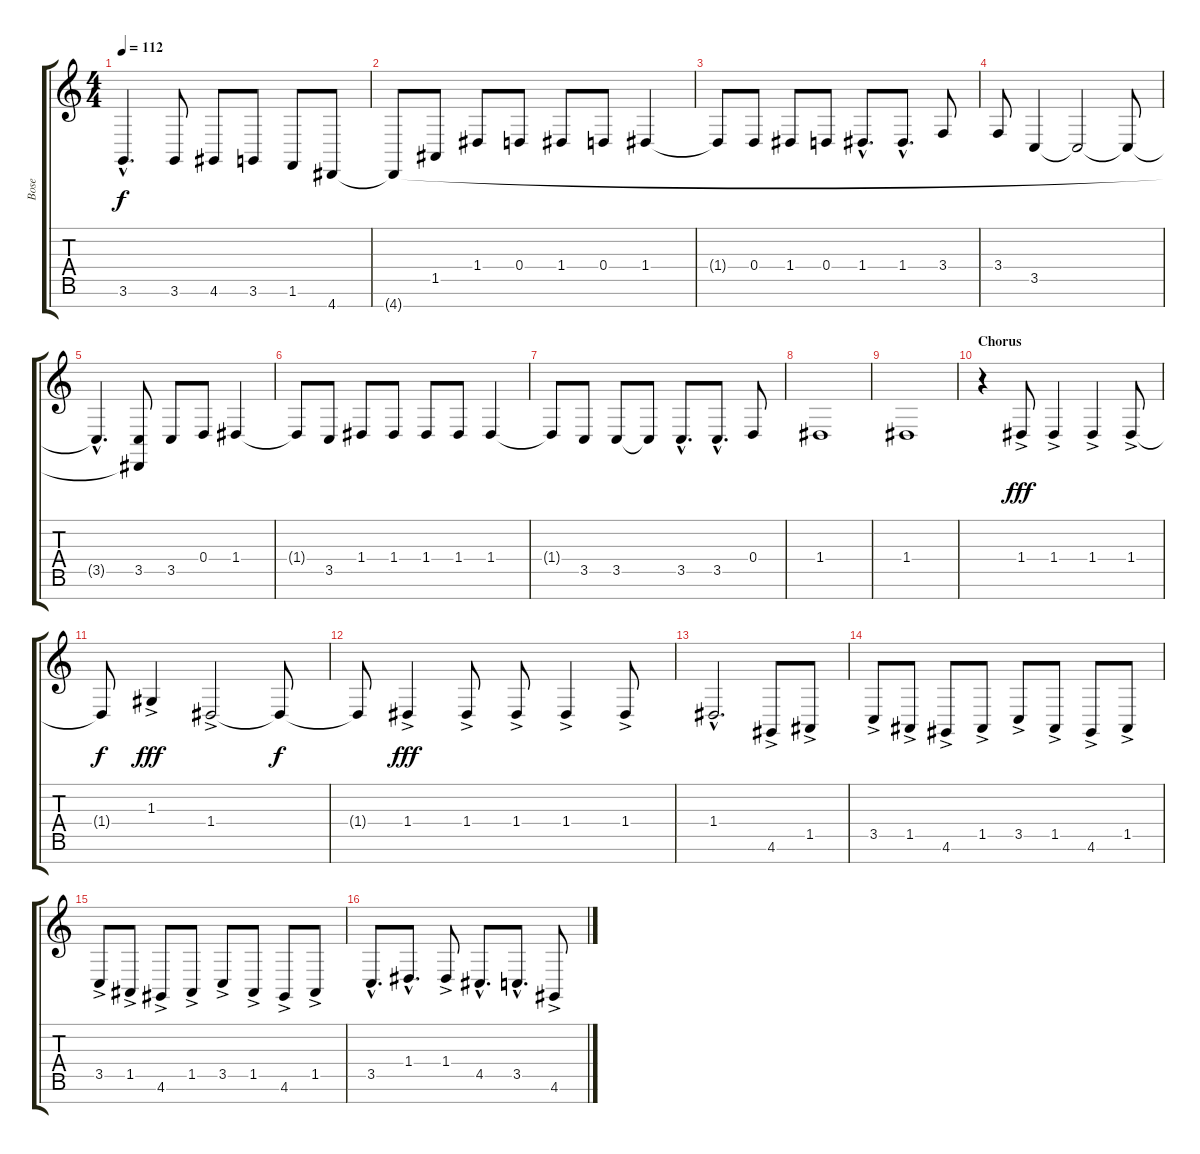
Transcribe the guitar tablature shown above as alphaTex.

\track ("Bose" "Bose") {instrument brightacousticpiano}
\staff {score tabs}
\tuning (E4 B3 G3 D3 A2 E2 B1) {hide}
\ts (4 4)
\tempo 112
\clef g2
\ks c
3.6{hac t}.4{d dy f} 3.6.8 4.6.8 3.6.8 1.6.8 4.7.8 |
4.7{t}.8 1.5.8 1.4.8 0.4.8 1.4.8 0.4.8 1.4.4 |
1.4{t}.8 0.4.8 1.4.8 0.4.8 1.4{hac}.8{d} 1.4{hac}.8{d} 3.4.8 |
3.4.8 3.5.4 3.5{t}.2 3.5{t}.8 |
3.5{hac t}.4{d} (3.5 4.7{t}).8 3.5.8 0.4.8 1.4.4 |
1.4{t}.8 3.5.8 1.4.8 1.4.8 1.4.8 1.4.8 1.4.4 |
1.4{t}.8 3.5.8 3.5.8 3.5{t}.8 3.5{hac}.8{d} 3.5{hac}.8{d} 0.4.8 |
1.4.1 |
1.4.1 |
\section ("" "Chorus")
r.4 1.4{ac}.8{dy fff} 1.4{ac}.4 1.4{ac}.4 1.4{ac}.8 |
1.4{t}.8{dy f} 1.3{ac}.4{dy fff} 1.4{ac}.2 1.4{t}.8{dy f} |
1.4{t}.8 1.4{ac}.4{dy fff} 1.4{ac}.8 1.4{ac}.8 1.4{ac}.4 1.4{ac}.8 |
1.4{hac}.2{d} 4.6{ac}.8 1.5{ac}.8 |
3.5{ac}.8 1.5{ac}.8 4.6{ac}.8 1.5{ac}.8 3.5{ac}.8 1.5{ac}.8 4.6{ac}.8 1.5{ac}.8 |
3.5{ac}.8 1.5{ac}.8 4.6{ac}.8 1.5{ac}.8 3.5{ac}.8 1.5{ac}.8 4.6{ac}.8 1.5{ac}.8 |
3.5{hac}.8{d} 1.4{hac}.8{d} 1.4{ac}.8 4.5{hac}.8{d} 3.5{hac}.8{d} 4.6{ac}.8
